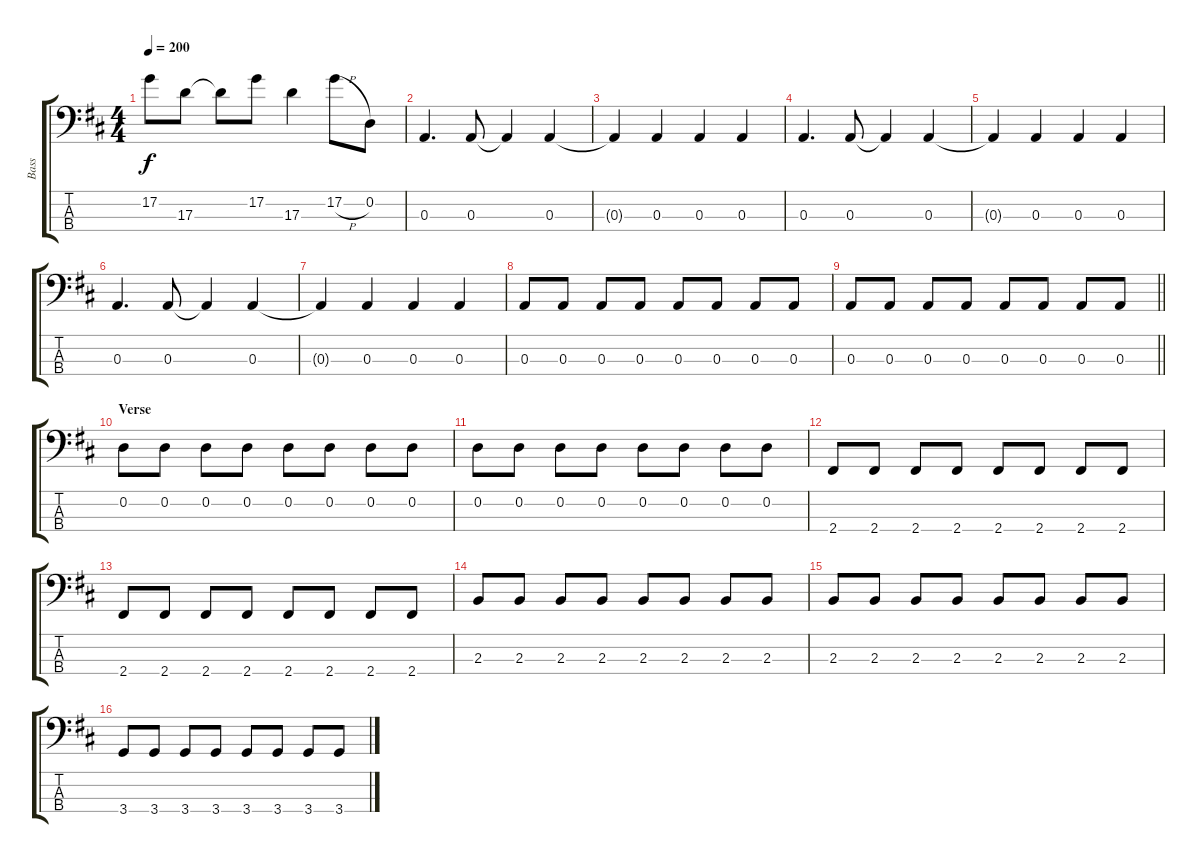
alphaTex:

\track ("Bass" "Bass") {instrument electricbassfinger}
\staff {score tabs}
\tuning (G2 D2 A1 E1) {hide}
\ts (4 4)
\tempo 200
\clef f4
\ks d
17.2{t}.8{dy f} 17.3.8 17.3{t}.8 17.2.8 17.3.4 17.2{h}.8 0.2.8 |
0.3.4{d} 0.3.8 0.3{t}.4 0.3.4 |
0.3{t}.4 0.3.4 0.3.4 0.3.4 |
0.3.4{d} 0.3.8 0.3{t}.4 0.3.4 |
0.3{t}.4 0.3.4 0.3.4 0.3.4 |
0.3.4{d} 0.3.8 0.3{t}.4 0.3.4 |
0.3{t}.4 0.3.4 0.3.4 0.3.4 |
0.3.8 0.3.8 0.3.8 0.3.8 0.3.8 0.3.8 0.3.8 0.3.8 |
\barLineRight lightlight
0.3.8 0.3.8 0.3.8 0.3.8 0.3.8 0.3.8 0.3.8 0.3.8 |
\section ("" "Verse")
0.2.8 0.2.8 0.2.8 0.2.8 0.2.8 0.2.8 0.2.8 0.2.8 |
0.2.8 0.2.8 0.2.8 0.2.8 0.2.8 0.2.8 0.2.8 0.2.8 |
2.4.8 2.4.8 2.4.8 2.4.8 2.4.8 2.4.8 2.4.8 2.4.8 |
2.4.8 2.4.8 2.4.8 2.4.8 2.4.8 2.4.8 2.4.8 2.4.8 |
2.3.8 2.3.8 2.3.8 2.3.8 2.3.8 2.3.8 2.3.8 2.3.8 |
2.3.8 2.3.8 2.3.8 2.3.8 2.3.8 2.3.8 2.3.8 2.3.8 |
3.4.8 3.4.8 3.4.8 3.4.8 3.4.8 3.4.8 3.4.8 3.4.8
